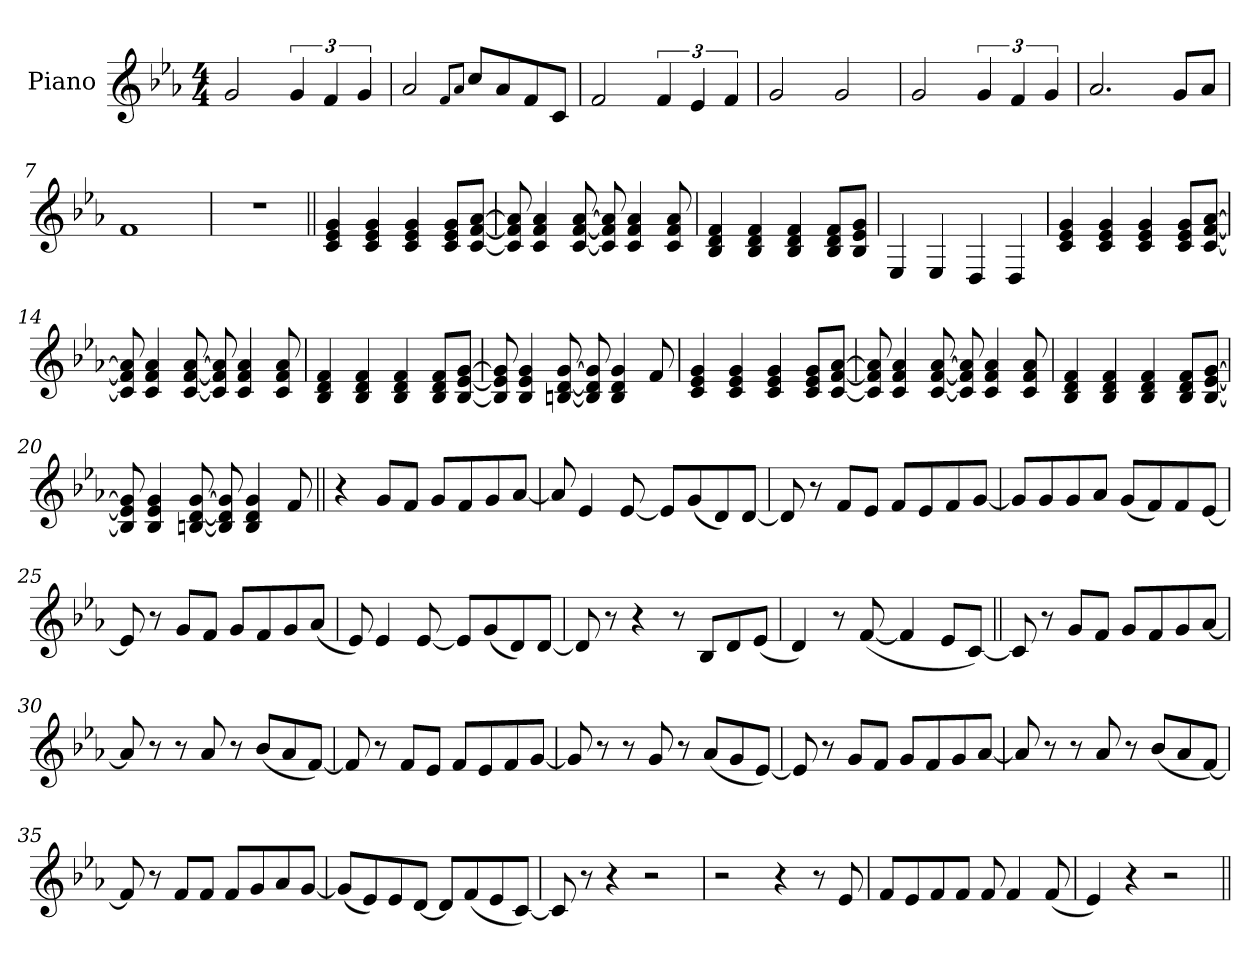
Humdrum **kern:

**kern
*part1
*staff1
*I"Piano
*I'Pno.
*clefG2
*k[b-e-a-]
*M4/4
*MM135
=1
2g!
6g!
6f!
6g!
=2
2a-!
8qfL
8qa-J
8cc!L
8a-!
8f!
8c!J
=3
2f!
6f!
6e-!
6f!
=4
2g!
2g!
=5
2g!
6g!
6f!
6g!
=6
2.a-!
8g!L
8a-!J
=7
1f!
=8
1r
=9||
4c! 4e-! 4g!
4c! 4e-! 4g!
4c! 4e-! 4g!
8c! 8e-! 8g!L
[8c! [8f! [8a-!J
=10
8c!] 8f!] 8a-!]
4c! 4f! 4a-!
[8c! [8f! [8a-!
8c!] 8f!] 8a-!]
4c! 4f! 4a-!
8c! 8f! 8a-!
=11
4B-! 4d! 4f!
4B-! 4d! 4f!
4B-! 4d! 4f!
8B-! 8d! 8f!L
8B-! 8e-! 8g!J
=12
4E-!
4E-!
4D!
4D!
=13
4c! 4e-! 4g!
4c! 4e-! 4g!
4c! 4e-! 4g!
8c! 8e-! 8g!L
[8c! [8f! [8a-!J
=14
8c!] 8f!] 8a-!]
4c! 4f! 4a-!
[8c! [8f! [8a-!
8c!] 8f!] 8a-!]
4c! 4f! 4a-!
8c! 8f! 8a-!
=15
4B-! 4d! 4f!
4B-! 4d! 4f!
4B-! 4d! 4f!
8B-! 8d! 8f!L
[8B-! [8e-! [8g!J
=16
8B-!] 8e-!] 8g!]
4B-! 4e-! 4g!
[8Bn! [8d! [8g!
8B!] 8d!] 8g!]
4B! 4d! 4g!
8f!
=17
4c! 4e-! 4g!
4c! 4e-! 4g!
4c! 4e-! 4g!
8c! 8e-! 8g!L
[8c! [8f! [8a-!J
=18
8c!] 8f!] 8a-!]
4c! 4f! 4a-!
[8c! [8f! [8a-!
8c!] 8f!] 8a-!]
4c! 4f! 4a-!
8c! 8f! 8a-!
=19
4B-! 4d! 4f!
4B-! 4d! 4f!
4B-! 4d! 4f!
8B-! 8d! 8f!L
[8B-! [8e-! [8g!J
=20
8B-!] 8e-!] 8g!]
4B-! 4e-! 4g!
[8Bn! [8d! [8g!
8B!] 8d!] 8g!]
4B! 4d! 4g!
8f!
=21||
4r
8gL
8fJ
8gL
8f
8g
[8a-J
=22
8a-]
4e-
[8e-
8e-L]
(8g
8d)
[8dJ
=23
8d]
8r
8fL
8e-J
8fL
8e-
8f
[8gJ
=24
8gL]
8g
8g
8a-J
(8gL
8f)
8f
[8e-J
=25
8e-]
8r
8gL
8fJ
8gL
8f
8g
(8a-J
=26
8e-)
4e-
[8e-
8e-L]
(8g
8d)
[8dJ
=27
8d]
8r
4r
8r
8B-L
8d
(8e-J
=28
4d)
8r
([8f
4f]
8e-L
[8cJ)
=29||
8c]
8r
8gL
8fJ
8gL
8f
8g
[8a-J
=30
8a-]
8r
8r
8a-
8r
(8b-L
8a-
[8fJ)
=31
8f]
8r
8fL
8e-J
8fL
8e-
8f
[8gJ
=32
8g]
8r
8r
8g
8r
(8a-L
8g
[8e-J)
=33
8e-]
8r
8gL
8fJ
8gL
8f
8g
[8a-J
=34
8a-]
8r
8r
8a-
8r
(8b-L
8a-
[8fJ)
=35
8f]
8r
8fL
8fJ
8fL
8g
8a-
[8gJ
=36
(8gL]
8e-)
8e-
[8dJ
8dL]
(8f
8e-
[8cJ)
=37
8c]
8r
4r
2r
=38
2r
4r
8r
8e-!
=39
8f!L
8e-!
8f!
8f!J
8f!
4f!
(8f!
=40
4e-!)
4r
2r
=||
*-
